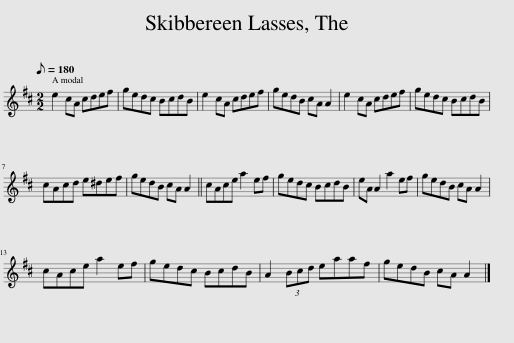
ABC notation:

X:1
L:1/8
Q:1/8=180
M:2/2
I:linebreak $
K:D
V:1 treble
V:1
 e2 cA cdef | gedc BcdB | e2 cA cdef | gedB cA A2 | e2 cA cdef | %5
 gedc BcdB |$ cAcd e^def | gedB cA A2 || cAce a2 ef | gedc BcdB | %10
 eA A2 a2 ef | gedB cA A2 |$ cAce a2 ef | gedc BcdB | A2 (3Bcd eaaf | %15
 gedB cA A2 |] %16
